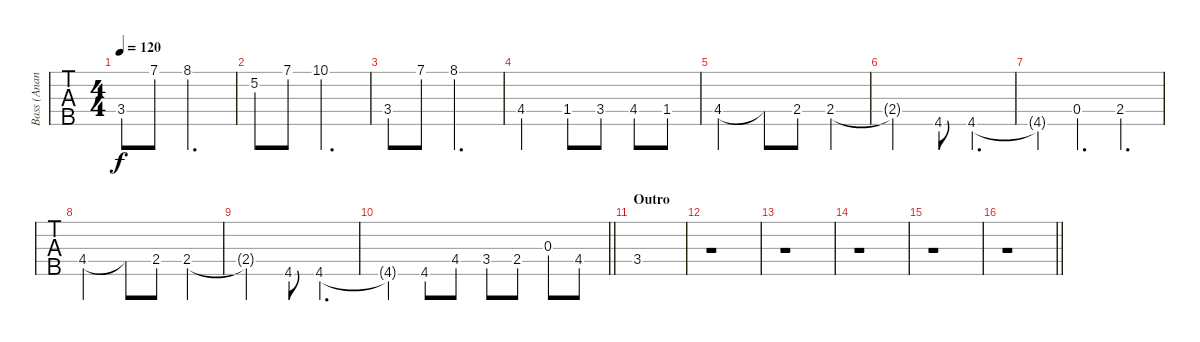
\track ("Bass (Anan Kaddouri)" "Bass (Anan") {instrument electricbassfinger}
\staff {tabs}
\tuning (Gb2 Db2 Ab1 Eb1 Bb0) {hide}
\ts (4 4)
\tempo 120
\clef f4
\ks c
3.4.8{dy f} 7.1.8 8.1.2{d} |
5.2.8 7.1.8 10.1.2{d} |
3.4.8 7.1.8 8.1.2{d} |
4.4.2 1.4.8 3.4.8 4.4.8 1.4.8 |
4.4.2 4.4{t}.8 2.4.8 2.4.4 |
2.4{t}.2 4.5.8 4.5.4{d} |
4.5{t}.4 0.4.4{d} 2.4.4{d} |
4.4.2 4.4{t}.8 2.4.8 2.4.4 |
2.4{t}.2 4.5.8 4.5.4{d} |
\barLineRight lightlight
4.5{t}.4 4.5.8 4.4.8 3.4.8 2.4.8 0.3.8 4.4.8 |
\section ("" "Outro")
3.4.1 |
r.1 |
r.1 |
r.1 |
r.1 |
\barLineRight lightlight
r.1
